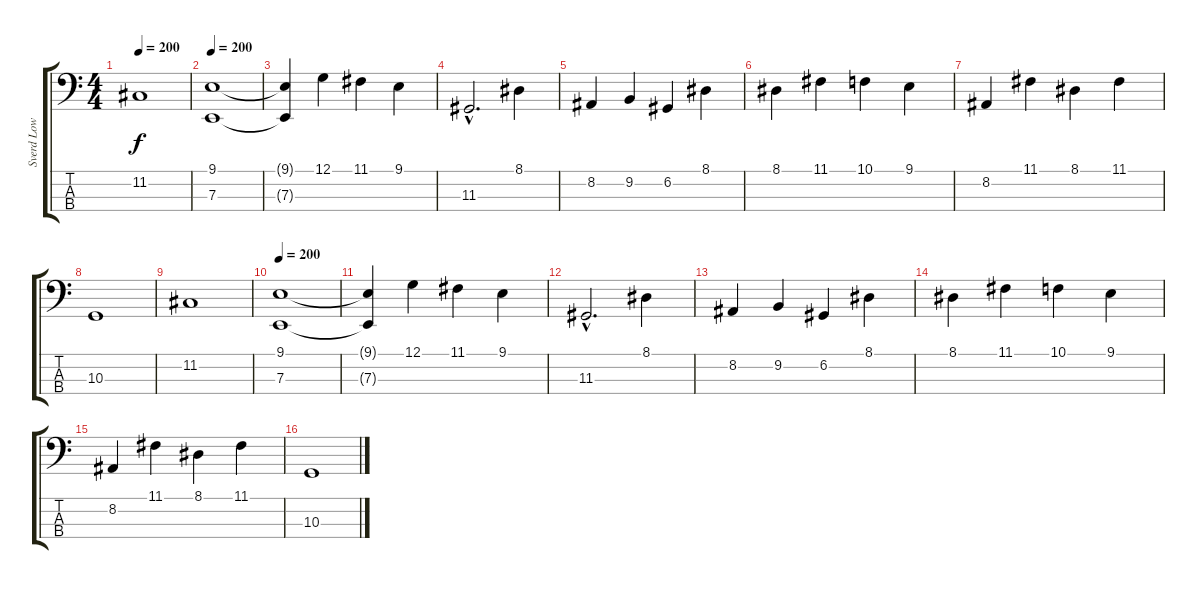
\track ("Sverd Low Strings" "Sverd Low ") {instrument stringensemble1}
\staff {score tabs}
\tuning (G2 D2 A1 C1) {hide}
\ts (4 4)
\tempo 200
\clef f4
\ks c
11.2.1{dy f} |
\tempo 200
(9.1 7.3).1 |
(9.1{t} 7.3{t}).4 12.1.4 11.1.4 9.1.4 |
11.3{hac}.2{d} 8.1.4 |
8.2.4 9.2.4 6.2.4 8.1.4 |
8.1.4 11.1.4 10.1.4 9.1.4 |
8.2.4 11.1.4 8.1.4 11.1.4 |
10.3.1 |
11.2.1 |
\tempo 200
(9.1 7.3).1 |
(9.1{t} 7.3{t}).4 12.1.4 11.1.4 9.1.4 |
11.3{hac}.2{d} 8.1.4 |
8.2.4 9.2.4 6.2.4 8.1.4 |
8.1.4 11.1.4 10.1.4 9.1.4 |
8.2.4 11.1.4 8.1.4 11.1.4 |
10.3.1
